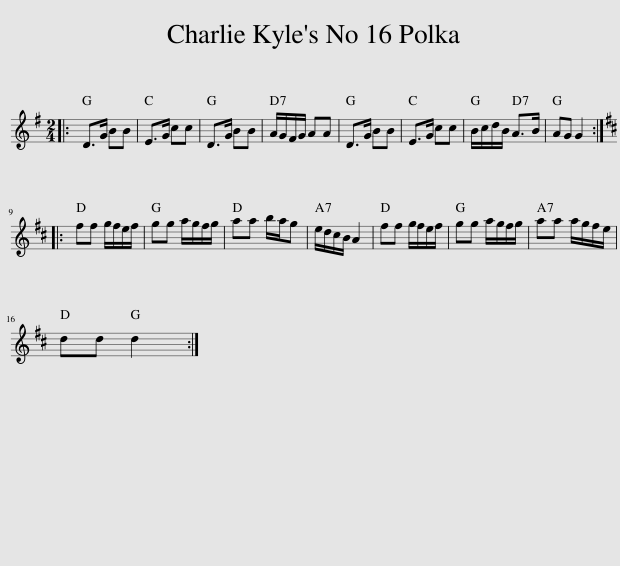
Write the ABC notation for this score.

X:1
L:1/8
M:2/4
I:linebreak $
K:G
V:1 treble
V:1
|: D>G BB | E>G cc | D>G BB | A/G/F/G/ AA | D>G BB | %5
 E>G cc | B/c/d/B/ A>B | AG G2 ::$[K:D] ff g/f/e/f/ | gg a/g/f/g/ | %10
 aa b/a/g | e/d/c/B/ A2 | ff g/f/e/f/ | gg a/g/f/g/ | aa a/g/f/e/ |$ %15
 dd d2 :| %16
